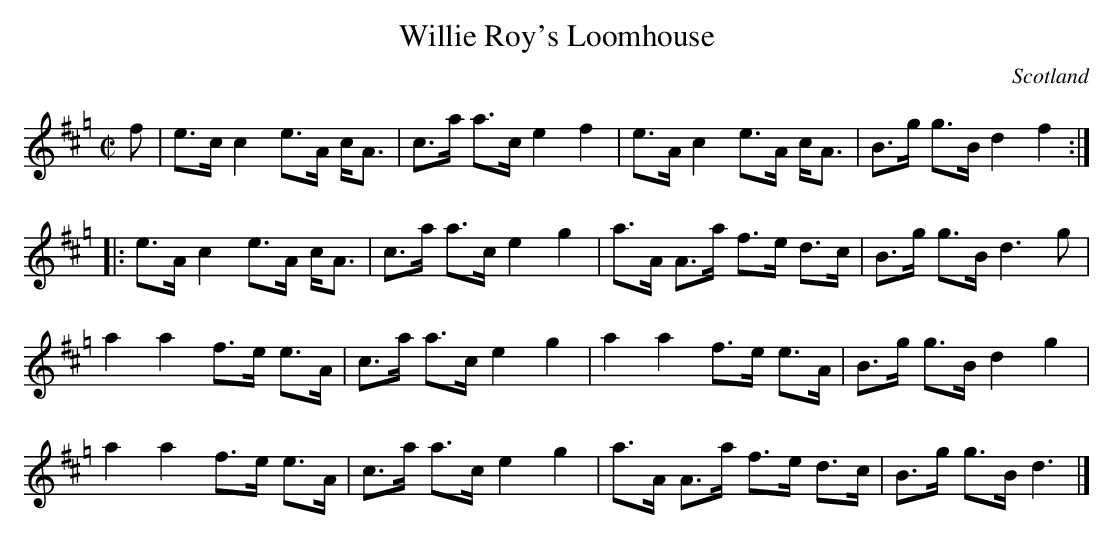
X:1
T:Willie Roy's Loomhouse
O:Scotland
M:C|
K:Hp
f |\
e>c c2 e>A c<A | c>a a>c e2 f2 | e>A c2  e>A c<A | B>g g>B d2 f2 ::
e>A c2 e>A c<A | c>a a>c e2 g2 | a>A A>a f>e d>c | B>g g>B d3 g |
a2 a2  f>e e>A | c>a a>c e2 g2 | a2 a2   f>e e>A | B>g g>B d2 g2 |
a2 a2  f>e e>A | c>a a>c e2 g2 | a>A A>a f>e d>c | B>g g>B d3 |]
